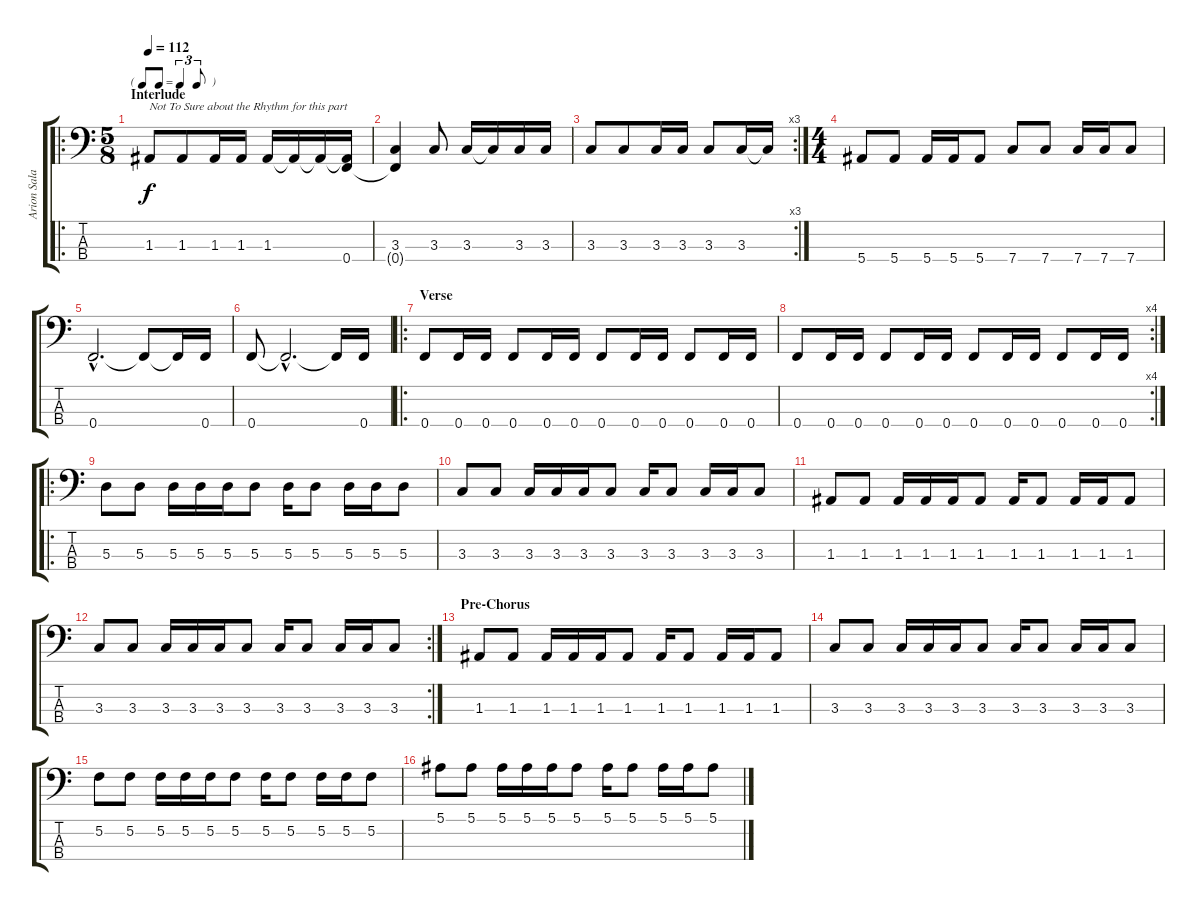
\track ("Arion Salazar" "Arion Sala") {instrument electricbasspick}
\staff {score tabs}
\tuning (F2 C2 A1 F1) {hide}
\ro
\ts (5 8)
\tf triplet8th
\section ("" "Interlude")
\tempo 112
\clef f4
\ks c
1.3.8{txt "Not To Sure about the Rhythm for this part" dy f} 1.3.8 1.3.16 1.3.16 1.3.16 1.3{t}.16 1.3{t}.16 (1.3{t} 0.4).16 |
(3.3 0.4{t}).4 3.3.8 3.3.16 3.3{t}.16 3.3.16 3.3.16 |
\rc 3
3.3.8 3.3.8 3.3.16 3.3.16 3.3.8 3.3.16 3.3{t}.16 |
\ts (4 4)
5.4.8 5.4.8 5.4.16 5.4.16 5.4.8 7.4.8 7.4.8 7.4.16 7.4.16 7.4.8 |
0.4{hac}.2{d} 0.4{t}.8 0.4{t}.16 0.4.16 |
0.4.8 0.4{hac t}.2{d} 0.4{t}.16 0.4.16 |
\ro
\section ("" "Verse")
0.4.8 0.4.16 0.4.16 0.4.8 0.4.16 0.4.16 0.4.8 0.4.16 0.4.16 0.4.8 0.4.16 0.4.16 |
\rc 4
0.4.8 0.4.16 0.4.16 0.4.8 0.4.16 0.4.16 0.4.8 0.4.16 0.4.16 0.4.8 0.4.16 0.4.16 |
\ro
5.3.8 5.3.8 5.3.16 5.3.16 5.3.16 5.3.8 5.3.16 5.3.8 5.3.16 5.3.16 5.3.8 |
3.3.8 3.3.8 3.3.16 3.3.16 3.3.16 3.3.8 3.3.16 3.3.8 3.3.16 3.3.16 3.3.8 |
1.3.8 1.3.8 1.3.16 1.3.16 1.3.16 1.3.8 1.3.16 1.3.8 1.3.16 1.3.16 1.3.8 |
\rc 2
3.3.8 3.3.8 3.3.16 3.3.16 3.3.16 3.3.8 3.3.16 3.3.8 3.3.16 3.3.16 3.3.8 |
\section ("" "Pre-Chorus")
1.3.8 1.3.8 1.3.16 1.3.16 1.3.16 1.3.8 1.3.16 1.3.8 1.3.16 1.3.16 1.3.8 |
3.3.8 3.3.8 3.3.16 3.3.16 3.3.16 3.3.8 3.3.16 3.3.8 3.3.16 3.3.16 3.3.8 |
5.2.8 5.2.8 5.2.16 5.2.16 5.2.16 5.2.8 5.2.16 5.2.8 5.2.16 5.2.16 5.2.8 |
5.1.8 5.1.8 5.1.16 5.1.16 5.1.16 5.1.8 5.1.16 5.1.8 5.1.16 5.1.16 5.1.8
